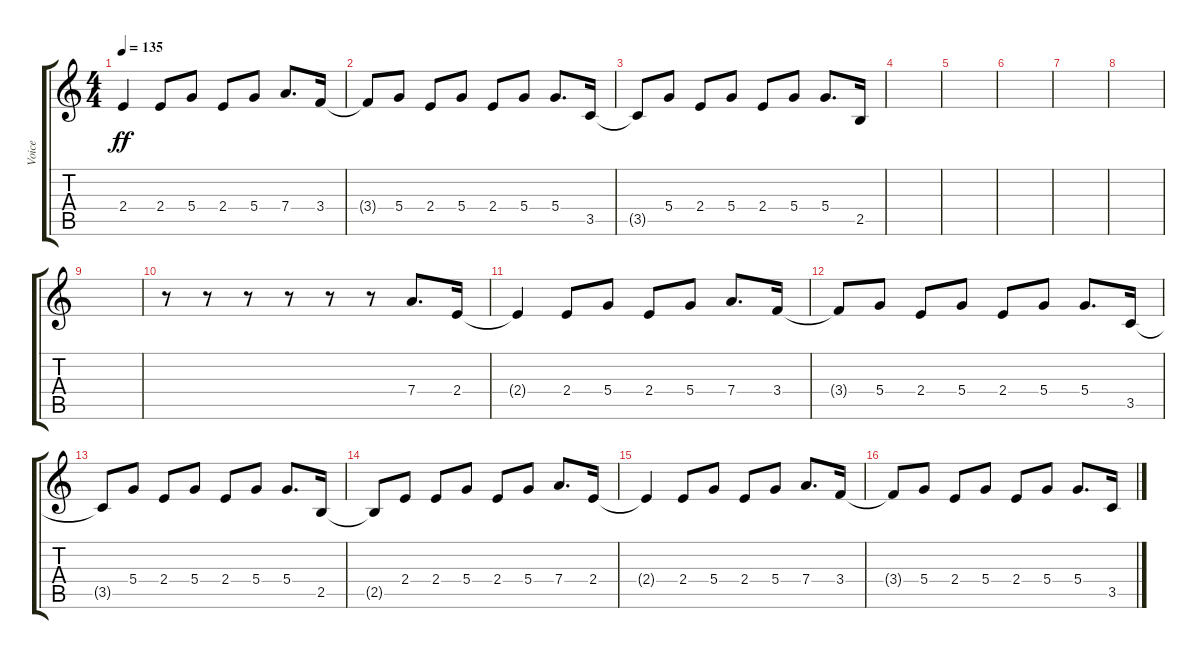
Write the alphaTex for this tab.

\track ("Voice" "Voice") {instrument electricguitarjazz}
\staff {score tabs}
\tuning (E4 B3 G3 D3 A2 E2) {hide}
\ts (4 4)
\tempo 135
\clef g2
\ks c
2.4{t}.4{dy ff} 2.4.8 5.4.8 2.4.8 5.4.8 7.4.8{d} 3.4.16 |
3.4{t}.8 5.4.8 2.4.8 5.4.8 2.4.8 5.4.8 5.4.8{d} 3.5.16 |
3.5{t}.8 5.4.8 2.4.8 5.4.8 2.4.8 5.4.8 5.4.8{d} 2.5.16 |
|
|
|
|
|
|
r.8 r.8 r.8 r.8 r.8 r.8 7.4.8{d} 2.4.16 |
2.4{t}.4 2.4.8 5.4.8 2.4.8 5.4.8 7.4.8{d} 3.4.16 |
3.4{t}.8 5.4.8 2.4.8 5.4.8 2.4.8 5.4.8 5.4.8{d} 3.5.16 |
3.5{t}.8 5.4.8 2.4.8 5.4.8 2.4.8 5.4.8 5.4.8{d} 2.5.16 |
2.5{t}.8 2.4.8 2.4.8 5.4.8 2.4.8 5.4.8 7.4.8{d} 2.4.16 |
2.4{t}.4 2.4.8 5.4.8 2.4.8 5.4.8 7.4.8{d} 3.4.16 |
3.4{t}.8 5.4.8 2.4.8 5.4.8 2.4.8 5.4.8 5.4.8{d} 3.5.16
